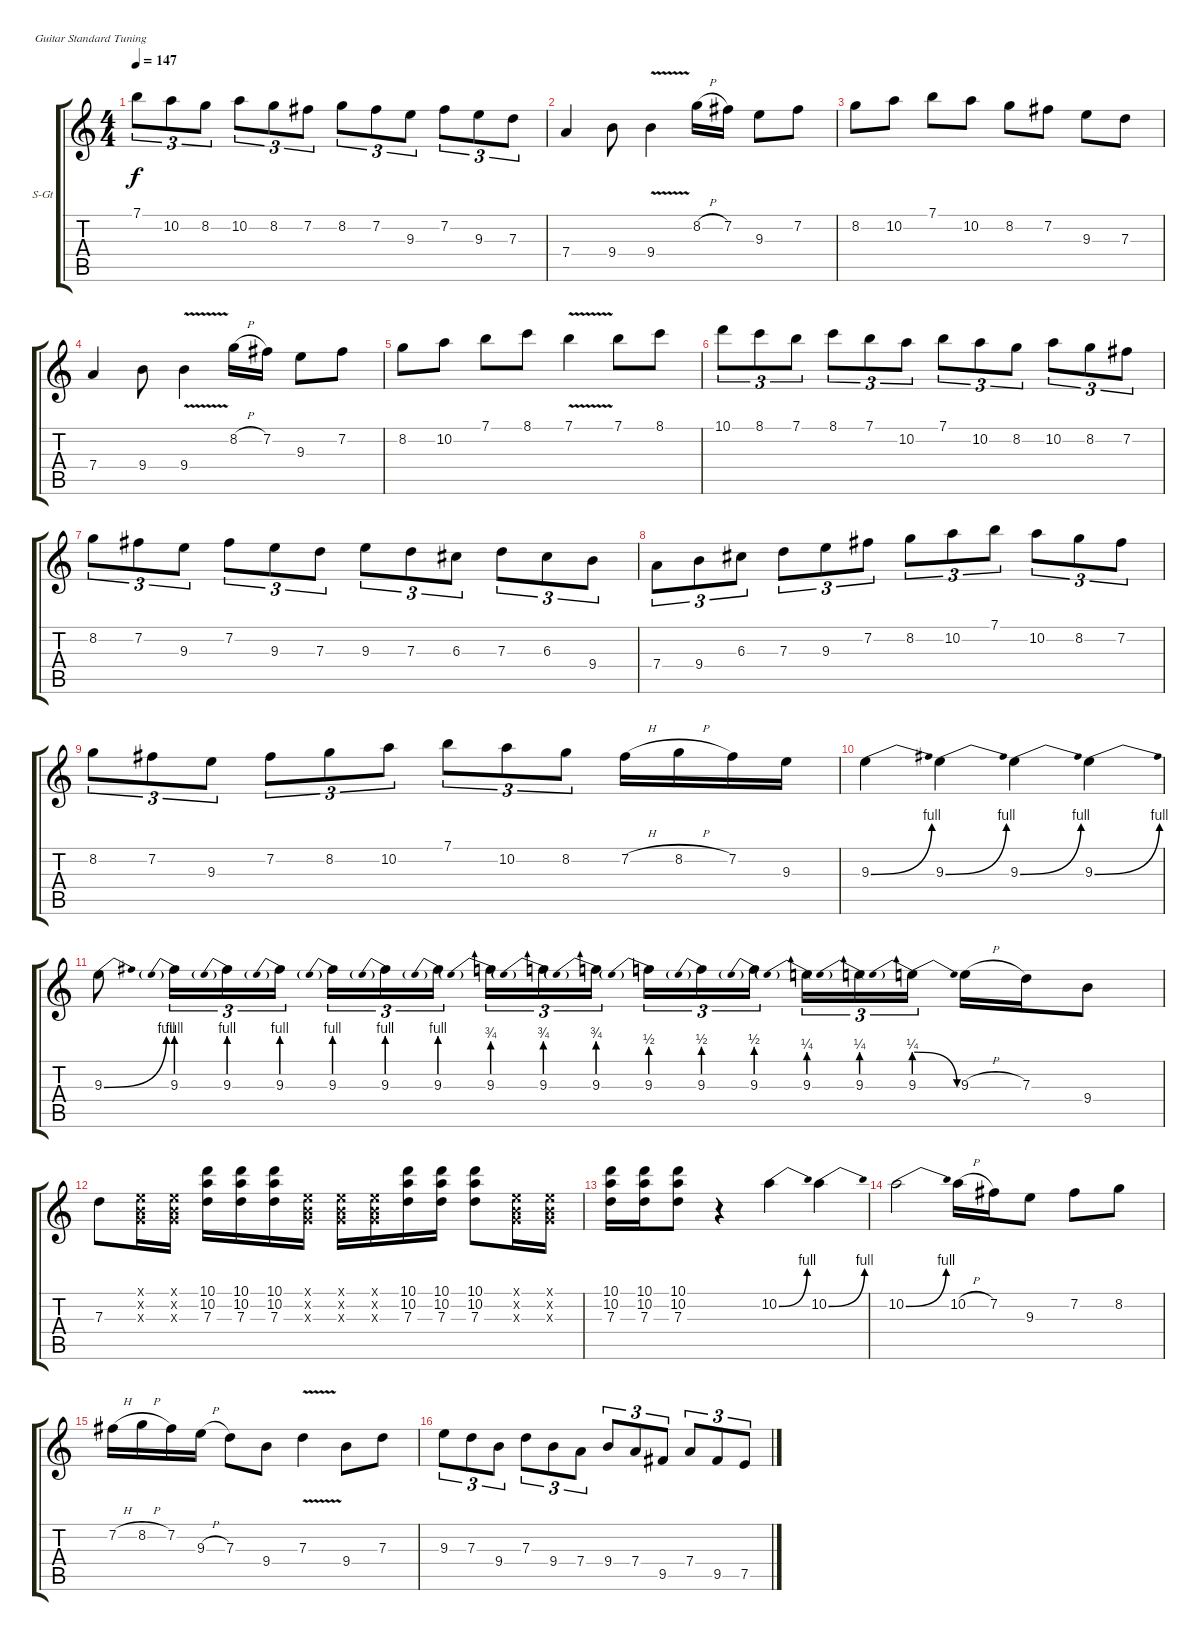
\defaultSystemsLayout 4
\bracketExtendMode groupsimilarinstruments
\firstSystemTrackNameOrientation horizontal
\otherSystemsTrackNameOrientation horizontal
\track ("Steel Guitar" "S-Gt") {instrument acousticguitarsteel}
\staff {score tabs}
\tuning (E4 B3 G3 D3 A2 E2)
\ts (4 4)
\tempo 147
\clef g2
\ks c
7.1.8{tu (3 2) dy f} 10.2.8{tu (3 2)} 8.2.8{tu (3 2)} 10.2.8{tu (3 2)} 8.2.8{tu (3 2)} 7.2.8{tu (3 2)} 8.2.8{tu (3 2)} 7.2.8{tu (3 2)} 9.3.8{tu (3 2)} 7.2.8{tu (3 2)} 9.3.8{tu (3 2)} 7.3.8{tu (3 2)} |
7.4.4 9.4.8 9.4{v}.4 8.2{h}.16 7.2.16 9.3.8 7.2.8 |
8.2.8 10.2.8 7.1.8 10.2.8 8.2.8 7.2.8 9.3.8 7.3.8 |
7.4.4 9.4.8 9.4{v}.4 8.2{h}.16 7.2.16 9.3.8 7.2.8 |
8.2.8 10.2.8 7.1.8 8.1.8 7.1{v}.4 7.1.8 8.1.8 |
10.1.8{tu (3 2)} 8.1.8{tu (3 2)} 7.1.8{tu (3 2)} 8.1.8{tu (3 2)} 7.1.8{tu (3 2)} 10.2.8{tu (3 2)} 7.1.8{tu (3 2)} 10.2.8{tu (3 2)} 8.2.8{tu (3 2)} 10.2.8{tu (3 2)} 8.2.8{tu (3 2)} 7.2.8{tu (3 2)} |
8.2.8{tu (3 2)} 7.2.8{tu (3 2)} 9.3.8{tu (3 2)} 7.2.8{tu (3 2)} 9.3.8{tu (3 2)} 7.3.8{tu (3 2)} 9.3.8{tu (3 2)} 7.3.8{tu (3 2)} 6.3.8{tu (3 2)} 7.3.8{tu (3 2)} 6.3.8{tu (3 2)} 9.4.8{tu (3 2)} |
7.4.8{tu (3 2)} 9.4.8{tu (3 2)} 6.3.8{tu (3 2)} 7.3.8{tu (3 2)} 9.3.8{tu (3 2)} 7.2.8{tu (3 2)} 8.2.8{tu (3 2)} 10.2.8{tu (3 2)} 7.1.8{tu (3 2)} 10.2.8{tu (3 2)} 8.2.8{tu (3 2)} 7.2.8{tu (3 2)} |
8.2.8{tu (3 2)} 7.2.8{tu (3 2)} 9.3.8{tu (3 2)} 7.2.8{tu (3 2)} 8.2.8{tu (3 2)} 10.2.8{tu (3 2)} 7.1.8{tu (3 2)} 10.2.8{tu (3 2)} 8.2.8{tu (3 2)} 7.2{h}.16 8.2{h}.16 7.2.16 9.3.16 |
9.3{be (bend 0 0 60 4)}.4 9.3{be (bend 0 0 60 4)}.4 9.3{be (bend 0 0 60 4)}.4 9.3{be (bend 0 0 60 4)}.4 |
9.3{be (bend 0 0 60 4)}.8 9.3{be (prebend 0 4 60 4)}.16{tu (3 2)} 9.3{be (prebend 0 4 60 4)}.16{tu (3 2)} 9.3{be (prebend 0 4 60 4)}.16{tu (3 2)} 9.3{be (prebend 0 4 60 4)}.16{tu (3 2)} 9.3{be (prebend 0 4 60 4)}.16{tu (3 2)} 9.3{be (prebend 0 4 60 4)}.16{tu (3 2)} 9.3{be (prebend 0 3 60 3)}.16{tu (3 2)} 9.3{be (prebend 0 3 60 3)}.16{tu (3 2)} 9.3{be (prebend 0 3 60 3)}.16{tu (3 2)} 9.3{be (prebend 0 2 60 2)}.16{tu (3 2)} 9.3{be (prebend 0 2 60 2)}.16{tu (3 2)} 9.3{be (prebend 0 2 60 2)}.16{tu (3 2)} 9.3{be (prebend 0 1 60 1)}.16{tu (3 2)} 9.3{be (prebend 0 1 60 1)}.16{tu (3 2)} 9.3{be (prebendrelease 0 1 60 0)}.16{tu (3 2)} 9.3{h}.16 7.3.16 9.4.8 |
7.3.8 (0.1{x} 0.2{x} 0.3{x}).16 (0.1{x} 0.2{x} 0.3{x}).16 (10.1 10.2 7.3).16 (10.1 10.2 7.3).16 (10.1 10.2 7.3).16 (0.1{x} 0.2{x} 0.3{x}).16 (0.1{x} 0.2{x} 0.3{x}).16 (0.1{x} 0.2{x} 0.3{x}).16 (10.1 10.2 7.3).16 (10.1 10.2 7.3).16 (10.1 10.2 7.3).8 (0.1{x} 0.2{x} 0.3{x}).16 (0.1{x} 0.2{x} 0.3{x}).16 |
(10.1 10.2 7.3).16 (10.1 10.2 7.3).16 (10.1 10.2 7.3).8 r.4 10.2{be (bend 0 0 60 4)}.4 10.2{be (bend 0 0 60 4)}.4 |
10.2{be (bend 0 0 60 4)}.2 10.2{h}.16 7.2.16 9.3.8 7.2.8 8.2.8 |
7.2{h}.16 8.2{h}.16 7.2.16 9.3{h}.16 7.3.8 9.4.8 7.3{v}.4 9.4.8 7.3.8 |
9.3.8{tu (3 2)} 7.3.8{tu (3 2)} 9.4.8{tu (3 2)} 7.3.8{tu (3 2)} 9.4.8{tu (3 2)} 7.4.8{tu (3 2)} 9.4.8{tu (3 2)} 7.4.8{tu (3 2)} 9.5.8{tu (3 2)} 7.4.8{tu (3 2)} 9.5.8{tu (3 2)} 7.5.8{tu (3 2)}
